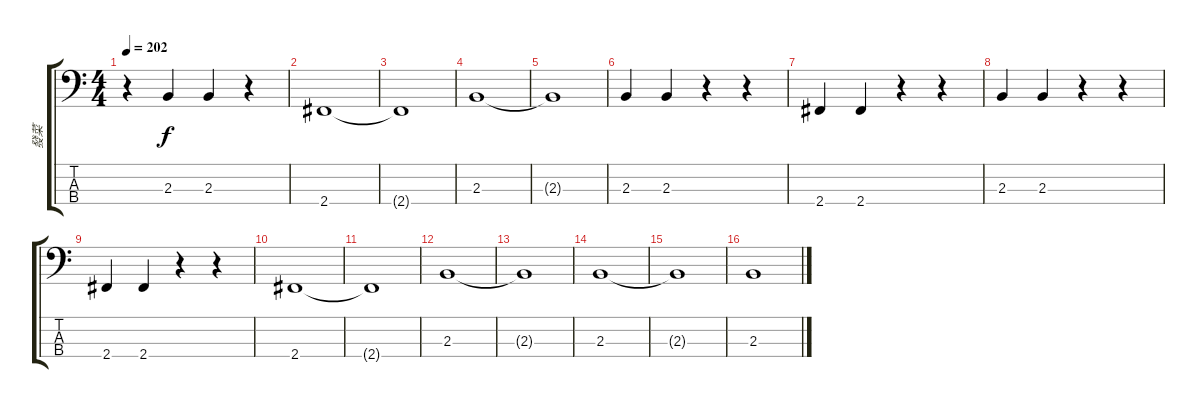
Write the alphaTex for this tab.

\track ("發菜" "發菜") {instrument electricbassfinger}
\staff {score tabs}
\tuning (G2 D2 A1 E1) {hide}
\ts (4 4)
\tempo 202
\clef f4
\ks c
r.4{dy f} 2.3.4 2.3.4 r.4 |
2.4.1 |
2.4{t}.1 |
2.3.1 |
2.3{t}.1 |
2.3.4 2.3.4 r.4 r.4 |
2.4.4 2.4.4 r.4 r.4 |
2.3.4 2.3.4 r.4 r.4 |
2.4.4 2.4.4 r.4 r.4 |
2.4.1 |
2.4{t}.1 |
2.3.1 |
2.3{t}.1 |
2.3.1 |
2.3{t}.1 |
2.3.1
